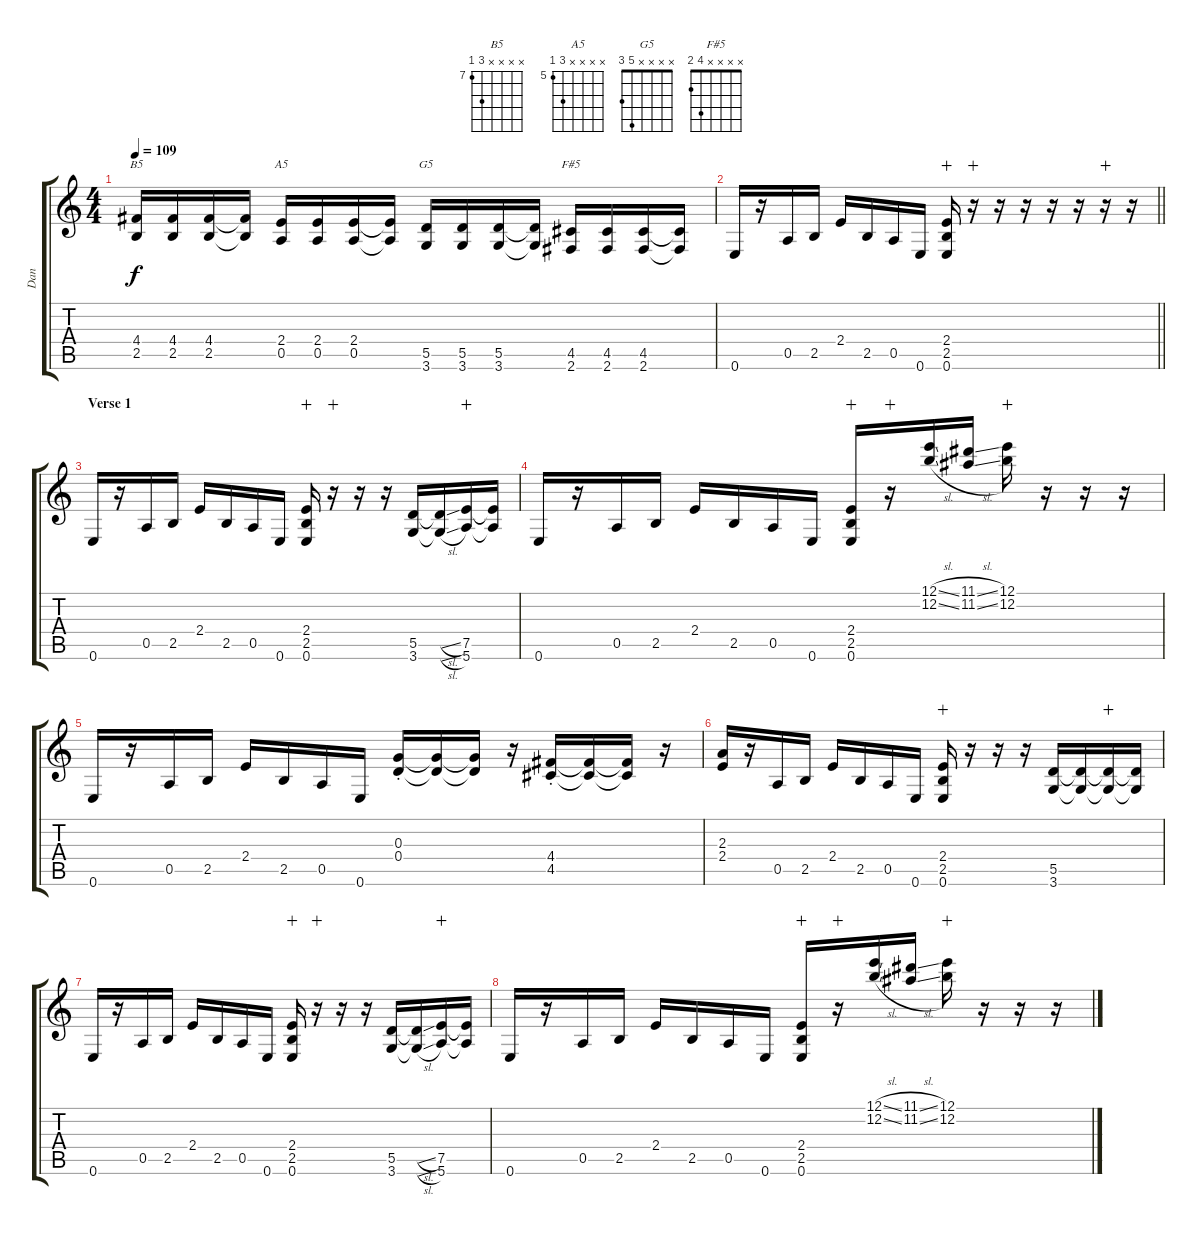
\track ("Dan" "Dan") {instrument overdrivenguitar}
\staff {score tabs}
\tuning (E4 B3 G3 D3 A2 E2) {hide}
\chord ("B5" x x x x 9 7) {firstfret 7}
\chord ("A5" x x x x 7 5) {firstfret 5}
\chord ("G5" x x x x 5 3)
\chord ("F#5" x x x x 4 2)
\ts (4 4)
\tempo 109
\clef g2
\ks c
(4.4 2.5).16{ch "B5" dy f} (4.4 2.5).16 (4.4 2.5).16 (4.4{t} 2.5{t}).16 (2.4 0.5).16{ch "A5"} (2.4 0.5).16 (2.4 0.5).16 (2.4{t} 0.5{t}).16 (5.5 3.6).16{ch "G5"} (5.5 3.6).16 (5.5 3.6).16 (5.5{t} 3.6{t}).16 (4.5 2.6).16{ch "F#5"} (4.5 2.6).16 (4.5 2.6).16 (4.5{t} 2.6{t}).16 |
\barLineRight lightlight
0.6.16 r.16 0.5.16 2.5.16 2.4.16 2.5.16 0.5.16 0.6.16 (2.4 2.5 0.6).16{wahc} r.16{wahc} r.16 r.16 r.16 r.16 r.16{wahc} r.16 |
\section ("" "Verse 1")
0.6.16 r.16 0.5.16 2.5.16 2.4.16 2.5.16 0.5.16 0.6.16 (2.4 2.5 0.6).16{wahc} r.16{wahc} r.16 r.16 (5.5 3.6).16 (5.5{sl t} 3.6{sl t}).16 (7.5 5.6).16{wahc} (7.5{t} 5.6{t}).16 |
0.6.16 r.16 0.5.16 2.5.16 2.4.16 2.5.16 0.5.16 0.6.16 (2.4 2.5 0.6).16{wahc} r.16{wahc} (12.1{sl} 12.2{sl}).16 (11.1{sl} 11.2{sl}).16 (12.1 12.2).16{wahc} r.16 r.16 r.16 |
0.6.16 r.16 0.5.16 2.5.16 2.4.16 2.5.16 0.5.16 0.6.16 (0.3 0.4{st}).16 (0.3{t} 0.4{t}).16 (0.3{t} 0.4{t}).16 r.16 (4.4{st} 4.5).16 (4.4{t} 4.5{t}).16 (4.4{t} 4.5{t}).16 r.16 |
(2.3 2.4).16 r.16 0.5.16 2.5.16 2.4.16 2.5.16 0.5.16 0.6.16 (2.4 2.5 0.6).16{wahc} r.16 r.16 r.16 (5.5 3.6).16 (5.5{t} 3.6{t}).16 (5.5{t} 3.6{t}).16{wahc} (5.5{t} 3.6{t}).16 |
0.6.16 r.16 0.5.16 2.5.16 2.4.16 2.5.16 0.5.16 0.6.16 (2.4 2.5 0.6).16{wahc} r.16{wahc} r.16 r.16 (5.5 3.6).16 (5.5{sl t} 3.6{sl t}).16 (7.5 5.6).16{wahc} (7.5{t} 5.6{t}).16 |
0.6.16 r.16 0.5.16 2.5.16 2.4.16 2.5.16 0.5.16 0.6.16 (2.4 2.5 0.6).16{wahc} r.16{wahc} (12.1{sl} 12.2{sl}).16 (11.1{sl} 11.2{sl}).16 (12.1 12.2).16{wahc} r.16 r.16 r.16
